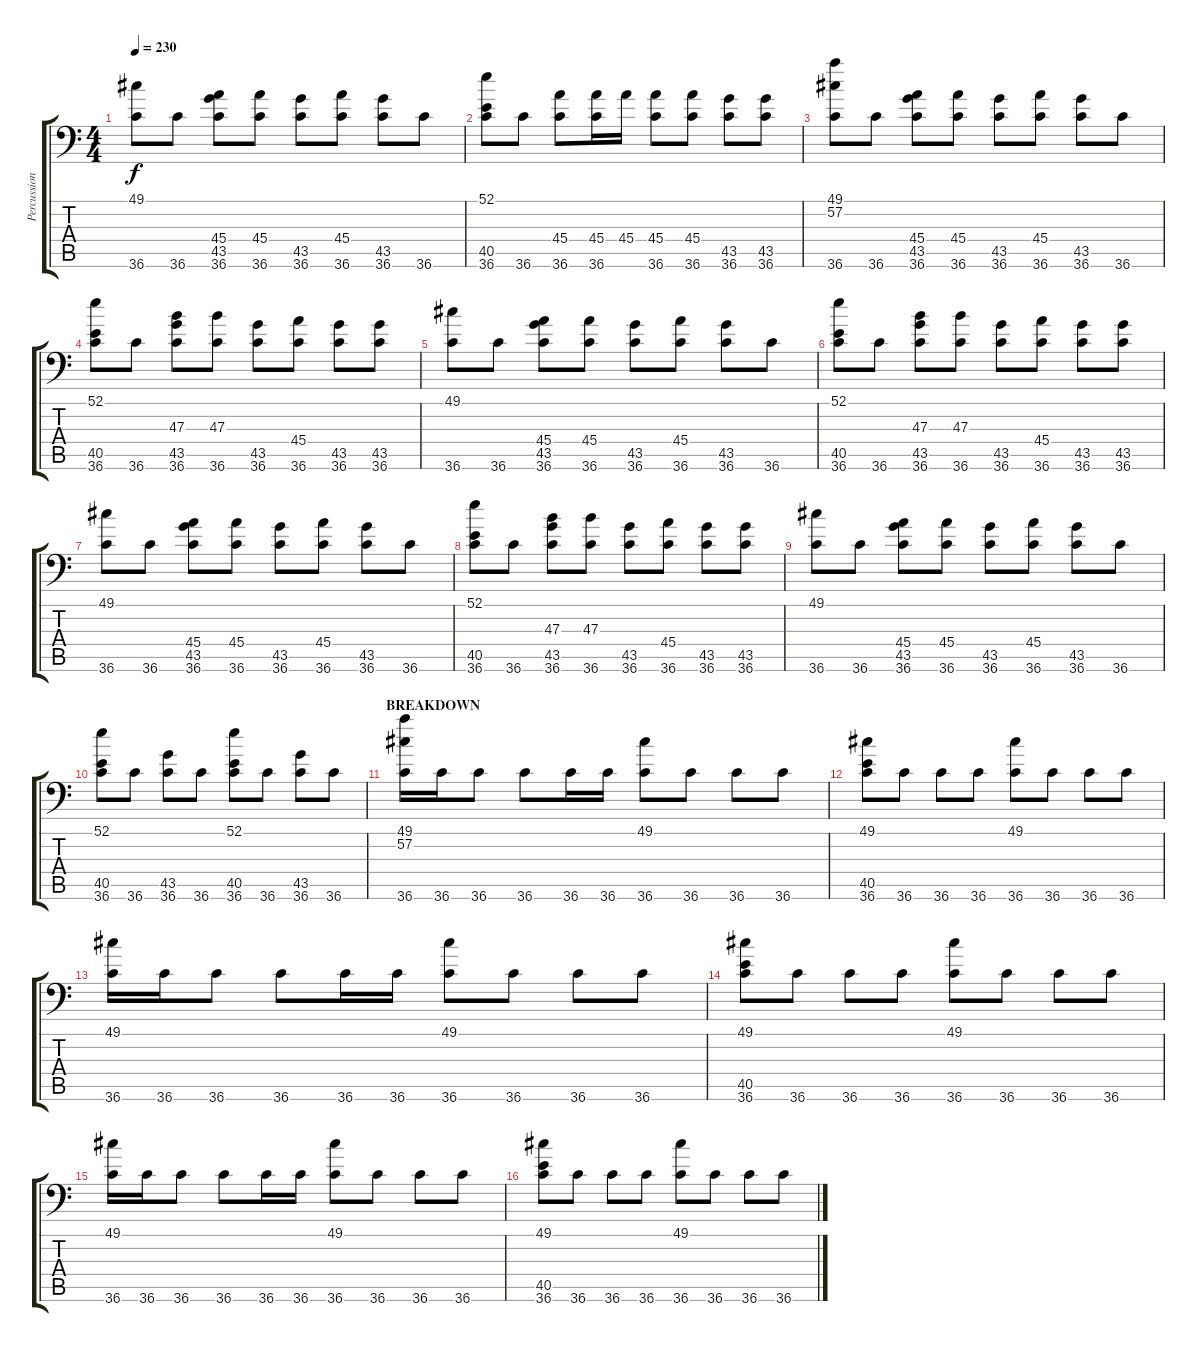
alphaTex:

\track ("Percussion" "Percussion") {instrument acousticgrandpiano}
\staff {score tabs}
\tuning (C-1 C-1 C-1 C-1 C-1 C-1) {hide}
\ts (4 4)
\tempo 230
\clef f4
\ks c
(49.1 36.6).8{dy f} 36.6.8 (45.4 43.5 36.6).8 (45.4 36.6).8 (43.5 36.6).8 (45.4 36.6).8 (43.5 36.6).8 36.6.8 |
(52.1 40.5 36.6).8 36.6.8 (45.4 36.6).8 (45.4 36.6).16 45.4.16 (45.4 36.6).8 (45.4 36.6).8 (43.5 36.6).8 (43.5 36.6).8 |
(49.1 57.2 36.6).8 36.6.8 (45.4 43.5 36.6).8 (45.4 36.6).8 (43.5 36.6).8 (45.4 36.6).8 (43.5 36.6).8 36.6.8 |
(52.1 40.5 36.6).8 36.6.8 (47.3 43.5 36.6).8 (47.3 36.6).8 (43.5 36.6).8 (45.4 36.6).8 (43.5 36.6).8 (43.5 36.6).8 |
(49.1 36.6).8 36.6.8 (45.4 43.5 36.6).8 (45.4 36.6).8 (43.5 36.6).8 (45.4 36.6).8 (43.5 36.6).8 36.6.8 |
(52.1 40.5 36.6).8 36.6.8 (47.3 43.5 36.6).8 (47.3 36.6).8 (43.5 36.6).8 (45.4 36.6).8 (43.5 36.6).8 (43.5 36.6).8 |
(49.1 36.6).8 36.6.8 (45.4 43.5 36.6).8 (45.4 36.6).8 (43.5 36.6).8 (45.4 36.6).8 (43.5 36.6).8 36.6.8 |
(52.1 40.5 36.6).8 36.6.8 (47.3 43.5 36.6).8 (47.3 36.6).8 (43.5 36.6).8 (45.4 36.6).8 (43.5 36.6).8 (43.5 36.6).8 |
(49.1 36.6).8 36.6.8 (45.4 43.5 36.6).8 (45.4 36.6).8 (43.5 36.6).8 (45.4 36.6).8 (43.5 36.6).8 36.6.8 |
(52.1 40.5 36.6).8 36.6.8 (43.5 36.6).8 36.6.8 (52.1 40.5 36.6).8 36.6.8 (43.5 36.6).8 36.6.8 |
\section ("" "BREAKDOWN")
(49.1 57.2 36.6).16 36.6.16 36.6.8 36.6.8 36.6.16 36.6.16 (49.1 36.6).8 36.6.8 36.6.8 36.6.8 |
(49.1 40.5 36.6).8 36.6.8 36.6.8 36.6.8 (49.1 36.6).8 36.6.8 36.6.8 36.6.8 |
(49.1 36.6).16 36.6.16 36.6.8 36.6.8 36.6.16 36.6.16 (49.1 36.6).8 36.6.8 36.6.8 36.6.8 |
(49.1 40.5 36.6).8 36.6.8 36.6.8 36.6.8 (49.1 36.6).8 36.6.8 36.6.8 36.6.8 |
(49.1 36.6).16 36.6.16 36.6.8 36.6.8 36.6.16 36.6.16 (49.1 36.6).8 36.6.8 36.6.8 36.6.8 |
(49.1 40.5 36.6).8 36.6.8 36.6.8 36.6.8 (49.1 36.6).8 36.6.8 36.6.8 36.6.8
